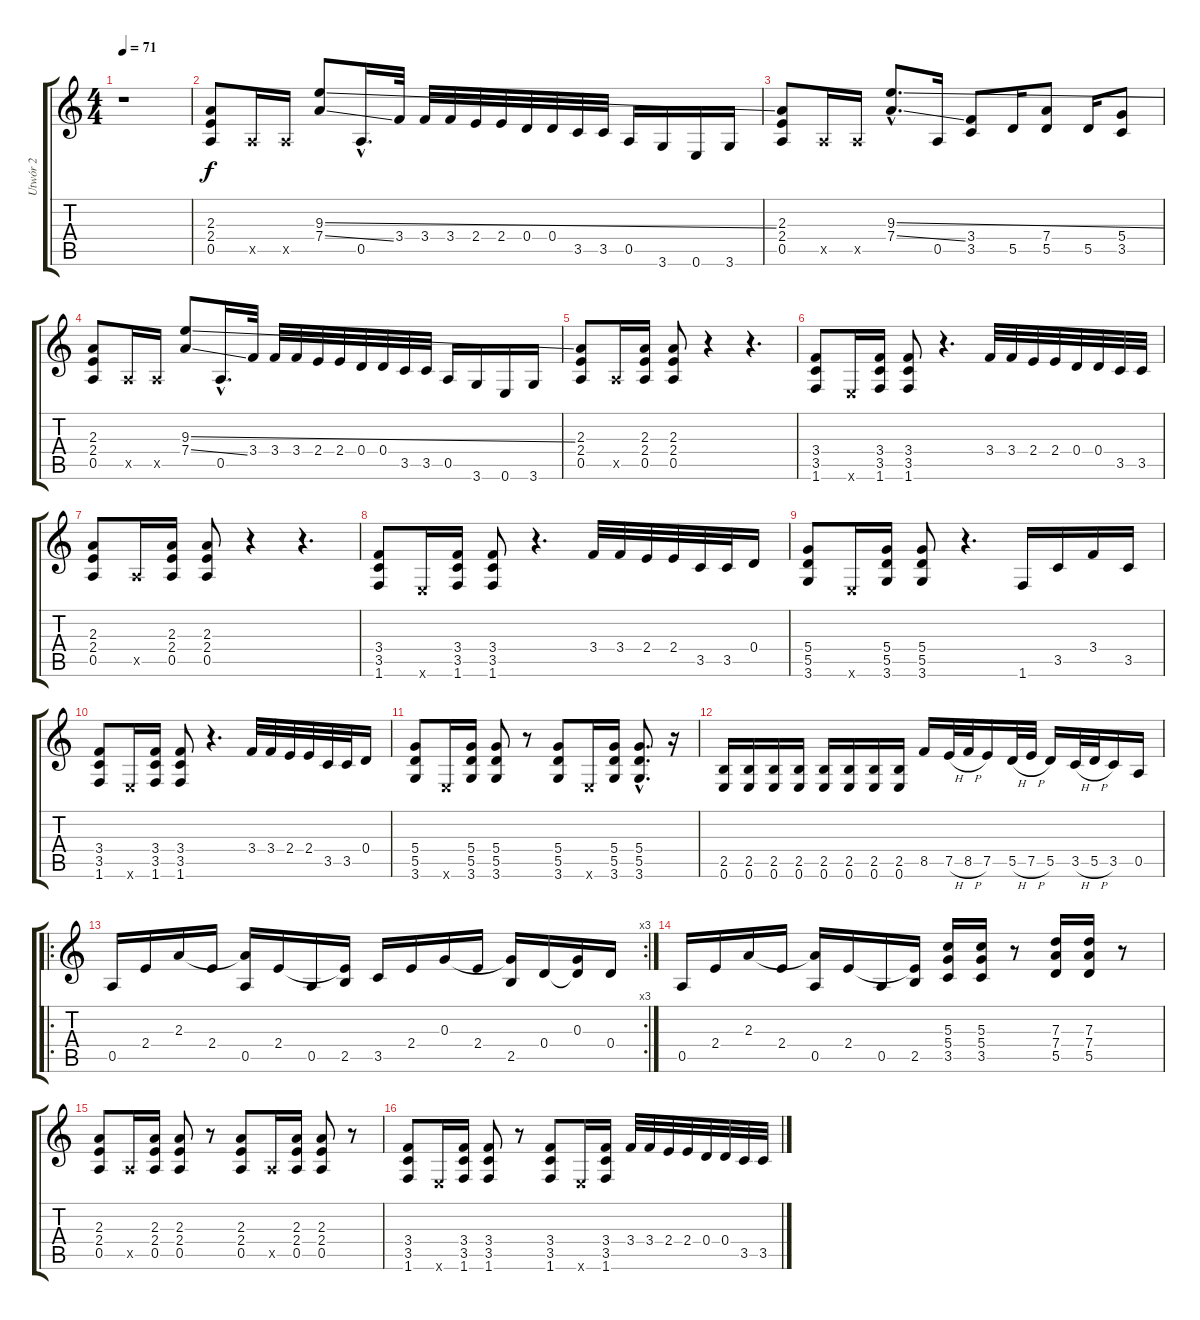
\track ("Utwór 2" "Utwór 2") {instrument distortionguitar}
\staff {score tabs}
\tuning (E4 B3 G3 D3 A2 E2) {hide}
\ts (4 4)
\tempo 71
\clef g2
\ks c
r.1{dy f instrument distortionguitar} |
(2.3 2.4 0.5).8 0.5{x}.16 0.5{x}.16 (9.3{ss} 7.4{ss}).8 0.5{hac}.16{d} 3.4.32 3.4.32 3.4.32 2.4.32 2.4.32 0.4.32 0.4.32 3.5.32 3.5.32 0.5.16 3.6.16 0.6.16 3.6.16 |
(2.3 2.4 0.5).8 0.5{x}.16 0.5{x}.16 (9.3{ss hac} 7.4{ss hac}).8{d} 0.5.16 (3.4 3.5).8 5.5.16 (7.4 5.5).8 5.5.16 (5.4 3.5).8 |
(2.3 2.4 0.5).8 0.5{x}.16 0.5{x}.16 (9.3{ss} 7.4{ss}).8 0.5{hac}.16{d} 3.4.32 3.4.32 3.4.32 2.4.32 2.4.32 0.4.32 0.4.32 3.5.32 3.5.32 0.5.16 3.6.16 0.6.16 3.6.16 |
(2.3 2.4 0.5).8 0.5{x}.16 (2.3 2.4 0.5).16 (2.3 2.4 0.5).8 r.4 r.4{d} |
(3.4 3.5 1.6).8 0.6{x}.16 (3.4 3.5 1.6).16 (3.4 3.5 1.6).8 r.4{d} 3.4.32 3.4.32 2.4.32 2.4.32 0.4.32 0.4.32 3.5.32 3.5.32 |
(2.3 2.4 0.5).8 0.5{x}.16 (2.3 2.4 0.5).16 (2.3 2.4 0.5).8 r.4 r.4{d} |
(3.4 3.5 1.6).8 0.6{x}.16 (3.4 3.5 1.6).16 (3.4 3.5 1.6).8 r.4{d} 3.4.32 3.4.32 2.4.32 2.4.32 3.5.32 3.5.32 0.4.16 |
(5.4 5.5 3.6).8 0.6{x}.16 (5.4 5.5 3.6).16 (5.4 5.5 3.6).8 r.4{d} 1.6.16 3.5.16 3.4.16 3.5.16 |
(3.4 3.5 1.6).8 0.6{x}.16 (3.4 3.5 1.6).16 (3.4 3.5 1.6).8 r.4{d} 3.4.32 3.4.32 2.4.32 2.4.32 3.5.32 3.5.32 0.4.16 |
(5.4 5.5 3.6).8 0.6{x}.16 (5.4 5.5 3.6).16 (5.4 5.5 3.6).8 r.8 (5.4 5.5 3.6).8 0.6{x}.16 (5.4 5.5 3.6).16 (5.4{hac} 5.5{hac} 3.6{hac}).8{d} r.16 |
(2.5 0.6).16 (2.5 0.6).16 (2.5 0.6).16 (2.5 0.6).16 (2.5 0.6).16 (2.5 0.6).16 (2.5 0.6).16 (2.5 0.6).16 8.5.16 7.5{h}.32 8.5{h}.32 7.5.16 5.5{h}.32 7.5{h}.32 5.5.16 3.5{h}.32 5.5{h}.32 3.5.16 0.5.16 |
\ro
\rc 3
0.5.16 2.4.16 2.3.16 2.4.16 (2.3{t} 0.5).16 2.4.16 0.5.16 (2.4{t} 2.5).16 3.5.16 2.4.16 0.3.16 2.4.16 (0.3{t} 2.5).16 0.4.16 (0.3 0.4{t}).16 0.4.16 |
0.5.16 2.4.16 2.3.16 2.4.16 (2.3{t} 0.5).16 2.4.16 0.5.16 (2.4{t} 2.5).16 (5.3 5.4 3.5).16 (5.3 5.4 3.5).16 r.8 (7.3 7.4 5.5).16 (7.3 7.4 5.5).16 r.8 |
(2.3 2.4 0.5).8 0.5{x}.16 (2.3 2.4 0.5).16 (2.3 2.4 0.5).8 r.8 (2.3 2.4 0.5).8 0.5{x}.16 (2.3 2.4 0.5).16 (2.3 2.4 0.5).8 r.8 |
(3.4 3.5 1.6).8 0.6{x}.16 (3.4 3.5 1.6).16 (3.4 3.5 1.6).8 r.8 (3.4 3.5 1.6).8 0.6{x}.16 (3.4 3.5 1.6).16 3.4.32 3.4.32 2.4.32 2.4.32 0.4.32 0.4.32 3.5.32 3.5.32
